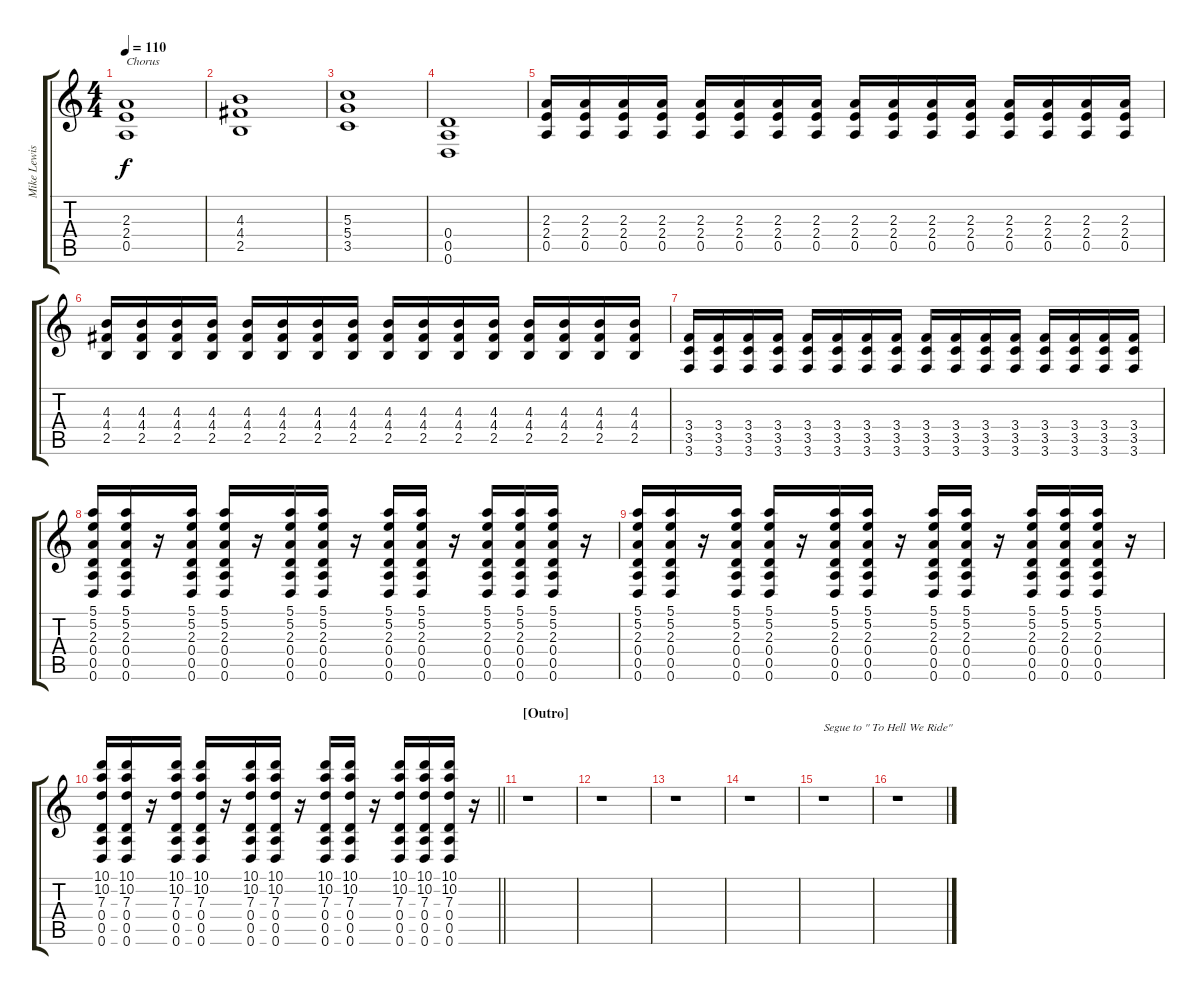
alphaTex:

\track ("Mike Lewis | Rhythm" "Mike Lewis") {instrument overdrivenguitar}
\staff {score tabs}
\tuning (E4 B3 G3 D3 A2 D2) {hide}
\ts (4 4)
\tempo 110
\clef g2
\ks c
(2.3 2.4 0.5).1{txt "Chorus" dy f} |
(4.3 4.4 2.5).1 |
(5.3 5.4 3.5).1 |
(0.4 0.5 0.6).1 |
(2.3 2.4 0.5).16 (2.3 2.4 0.5).16 (2.3 2.4 0.5).16 (2.3 2.4 0.5).16 (2.3 2.4 0.5).16 (2.3 2.4 0.5).16 (2.3 2.4 0.5).16 (2.3 2.4 0.5).16 (2.3 2.4 0.5).16 (2.3 2.4 0.5).16 (2.3 2.4 0.5).16 (2.3 2.4 0.5).16 (2.3 2.4 0.5).16 (2.3 2.4 0.5).16 (2.3 2.4 0.5).16 (2.3 2.4 0.5).16 |
(4.3 4.4 2.5).16 (4.3 4.4 2.5).16 (4.3 4.4 2.5).16 (4.3 4.4 2.5).16 (4.3 4.4 2.5).16 (4.3 4.4 2.5).16 (4.3 4.4 2.5).16 (4.3 4.4 2.5).16 (4.3 4.4 2.5).16 (4.3 4.4 2.5).16 (4.3 4.4 2.5).16 (4.3 4.4 2.5).16 (4.3 4.4 2.5).16 (4.3 4.4 2.5).16 (4.3 4.4 2.5).16 (4.3 4.4 2.5).16 |
(3.4 3.5 3.6).16 (3.4 3.5 3.6).16 (3.4 3.5 3.6).16 (3.4 3.5 3.6).16 (3.4 3.5 3.6).16 (3.4 3.5 3.6).16 (3.4 3.5 3.6).16 (3.4 3.5 3.6).16 (3.4 3.5 3.6).16 (3.4 3.5 3.6).16 (3.4 3.5 3.6).16 (3.4 3.5 3.6).16 (3.4 3.5 3.6).16 (3.4 3.5 3.6).16 (3.4 3.5 3.6).16 (3.4 3.5 3.6).16 |
(5.1 5.2 2.3 0.4 0.5 0.6).16 (5.1 5.2 2.3 0.4 0.5 0.6).16 r.16 (5.1 5.2 2.3 0.4 0.5 0.6).16 (5.1 5.2 2.3 0.4 0.5 0.6).16 r.16 (5.1 5.2 2.3 0.4 0.5 0.6).16 (5.1 5.2 2.3 0.4 0.5 0.6).16 r.16 (5.1 5.2 2.3 0.4 0.5 0.6).16 (5.1 5.2 2.3 0.4 0.5 0.6).16 r.16 (5.1 5.2 2.3 0.4 0.5 0.6).16 (5.1 5.2 2.3 0.4 0.5 0.6).16 (5.1 5.2 2.3 0.4 0.5 0.6).16 r.16 |
(5.1 5.2 2.3 0.4 0.5 0.6).16 (5.1 5.2 2.3 0.4 0.5 0.6).16 r.16 (5.1 5.2 2.3 0.4 0.5 0.6).16 (5.1 5.2 2.3 0.4 0.5 0.6).16 r.16 (5.1 5.2 2.3 0.4 0.5 0.6).16 (5.1 5.2 2.3 0.4 0.5 0.6).16 r.16 (5.1 5.2 2.3 0.4 0.5 0.6).16 (5.1 5.2 2.3 0.4 0.5 0.6).16 r.16 (5.1 5.2 2.3 0.4 0.5 0.6).16 (5.1 5.2 2.3 0.4 0.5 0.6).16 (5.1 5.2 2.3 0.4 0.5 0.6).16 r.16 |
\barLineRight lightlight
(10.1 10.2 7.3 0.4 0.5 0.6).16 (10.1 10.2 7.3 0.4 0.5 0.6).16 r.16 (10.1 10.2 7.3 0.4 0.5 0.6).16 (10.1 10.2 7.3 0.4 0.5 0.6).16 r.16 (10.1 10.2 7.3 0.4 0.5 0.6).16 (10.1 10.2 7.3 0.4 0.5 0.6).16 r.16 (10.1 10.2 7.3 0.4 0.5 0.6).16 (10.1 10.2 7.3 0.4 0.5 0.6).16 r.16 (10.1 10.2 7.3 0.4 0.5 0.6).16 (10.1 10.2 7.3 0.4 0.5 0.6).16 (10.1 10.2 7.3 0.4 0.5 0.6).16 r.16 |
\section ("" "[Outro]")
r.1 |
r.1 |
r.1 |
r.1 |
r.1{txt "Segue to \" To Hell We Ride\""} |
r.1
